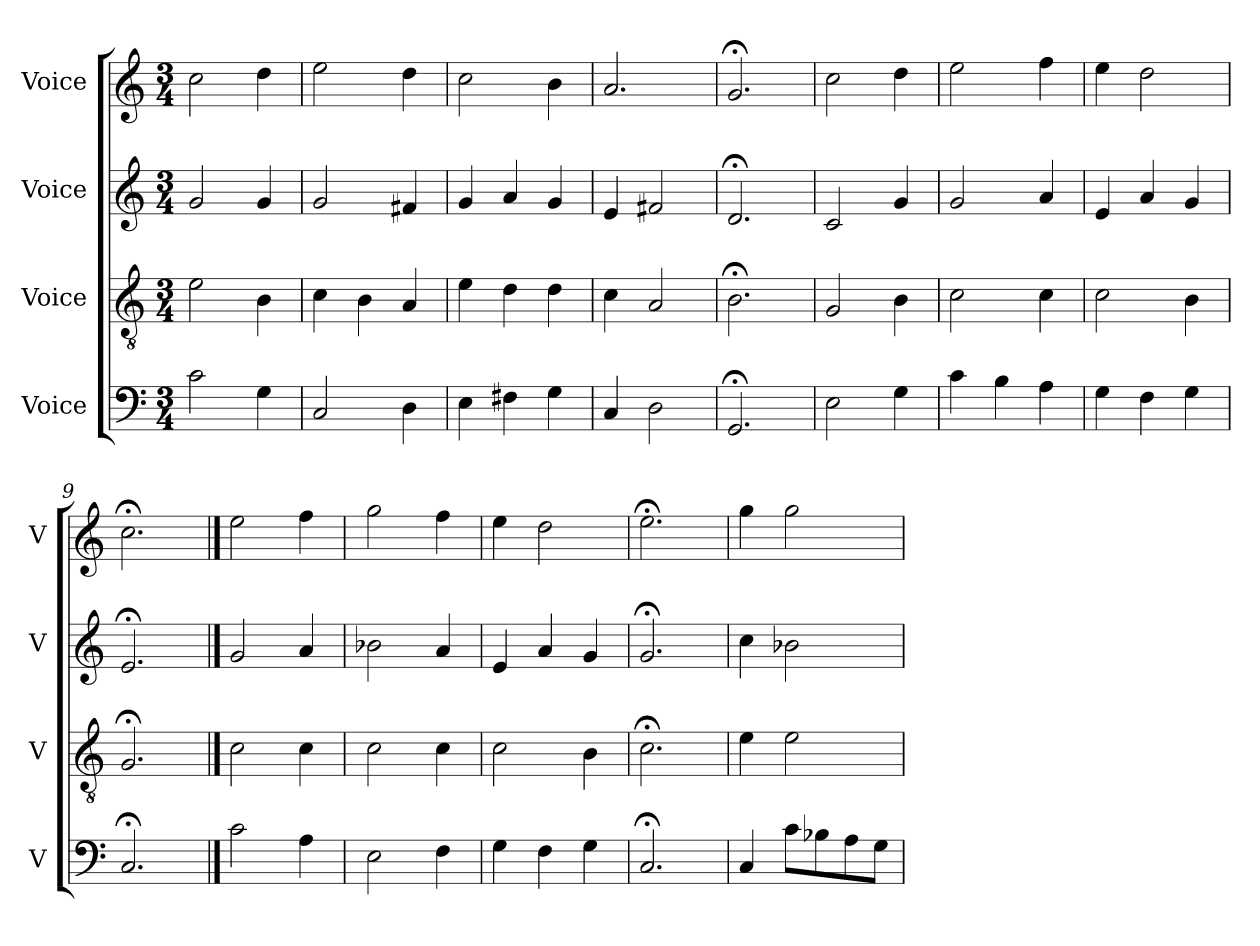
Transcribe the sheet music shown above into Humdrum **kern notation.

**kern	**kern	**kern	**kern
*part4	*part3	*part2	*part1
*staff4	*staff3	*staff2	*staff1
*I"Voice	*I"Voice	*I"Voice	*I"Voice
*I'V	*I'V	*I'V	*I'V
*clefF4	*clefGv2	*clefG2	*clefG2
*k[]	*k[]	*k[]	*k[]
*M3/4	*M3/4	*M3/4	*M3/4
*MM100	*MM100	*MM100	*MM100
=1	=1	=1	=1
2c\	2e\	2g/	2cc\
4G\	4B\	4g/	4dd\
=2	=2	=2	=2
2C/	4c\	2g/	2ee\
.	4B\	.	.
4D\	4A/	4f#X/	4dd\
=3	=3	=3	=3
4E\	4e\	4g/	2cc\
4F#X\	4d\	4a/	.
4G\	4d\	4g/	4b\
=4	=4	=4	=4
4C/	4c\	4e/	2.a/
2D\	2A/	2f#X/	.
=5	=5	=5	=5
2.GG;/	2.B;\	2.d;/	2.g;/
=6	=6	=6	=6
2E\	2G/	2c/	2cc\
4G\	4B\	4g/	4dd\
=7	=7	=7	=7
4c\	2c\	2g/	2ee\
4B\	.	.	.
4A\	4c\	4a/	4ff\
=8	=8	=8	=8
4G\	2c\	4e/	4ee\
4F\	.	4a/	2dd\
4G\	4B\	4g/	.
!!LO:LB:g=z
=9	=9	=9	=9
2.C;/	2.G;/	2.e;/	2.cc;\
==10	==10	==10	==10
2c\	2c\	2g/	2ee\
4A\	4c\	4a/	4ff\
=11	=11	=11	=11
2E\	2c\	2b-X\	2gg\
4F\	4c\	4a/	4ff\
=12	=12	=12	=12
4G\	2c\	4e/	4ee\
4F\	.	4a/	2dd\
4G\	4B\	4g/	.
=13	=13	=13	=13
2.C;/	2.c;\	2.g;/	2.ee;\
=14	=14	=14	=14
4C/	4e\	4cc\	4gg\
8c\L	2e\	2b-X\	2gg\
8B-X\	.	.	.
8A\	.	.	.
8G\J	.	.	.
=	=	=	=
*-	*-	*-	*-
